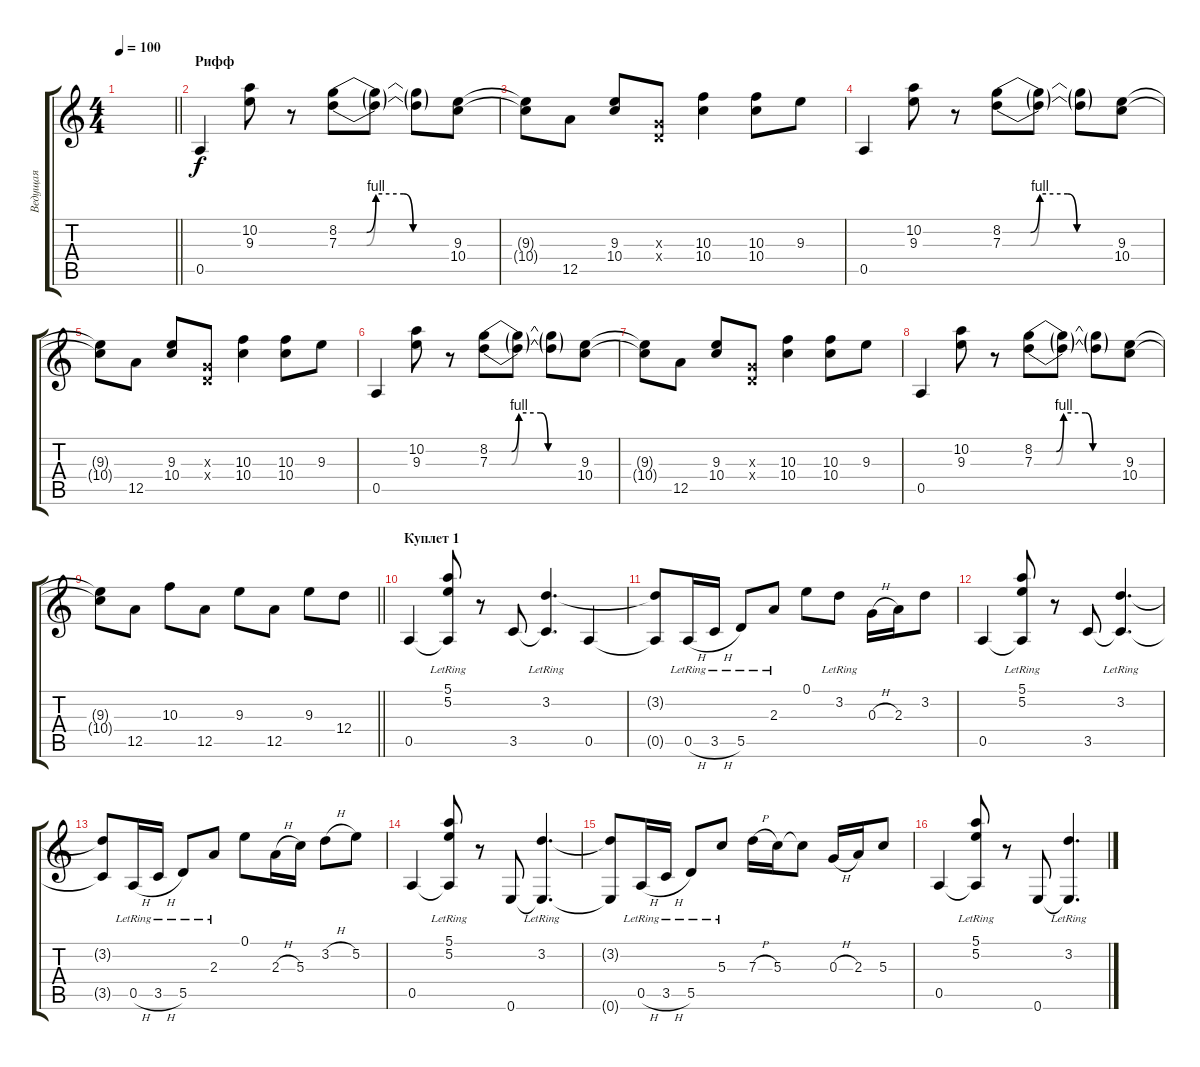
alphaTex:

\track ("Ведущая" "Ведущая") {instrument electricguitarjazz}
\staff {score tabs}
\tuning (E4 B3 G3 D3 A2 E2) {hide}
\ts (4 4)
\tempo 100
\clef g2
\barLineRight lightlight
\ks c
|
\section ("" "Рифф")
0.5.4{instrument distortionguitar} (10.2 9.3).8 r.8 (8.2{be (custom 0 0 15 0 20 4 35 4 40 0 45 0 60 0)} 7.3{be (custom 0 0 15 0 20 4 35 4 40 0 45 0 60 0)}).8 (8.2{t} 7.3{t}).8 (8.2{t} 7.3{t}).8 (9.3 10.4).8 |
(9.3{t} 10.4{t}).8 12.5.8 (9.3 10.4).8 (0.3{x} 0.4{x}).8 (10.3 10.4).4 (10.3 10.4).8 9.3.8 |
0.5.4 (10.2 9.3).8 r.8 (8.2{be (custom 0 0 15 0 20 4 35 4 40 0 45 0 60 0)} 7.3{be (custom 0 0 15 0 20 4 35 4 40 0 45 0 60 0)}).8 (8.2{t} 7.3{t}).8 (8.2{t} 7.3{t}).8 (9.3 10.4).8 |
(9.3{t} 10.4{t}).8 12.5.8 (9.3 10.4).8 (0.3{x} 0.4{x}).8 (10.3 10.4).4 (10.3 10.4).8 9.3.8 |
0.5.4 (10.2 9.3).8 r.8 (8.2{be (custom 0 0 15 0 20 4 35 4 40 0 45 0 60 0)} 7.3{be (custom 0 0 15 0 20 4 35 4 40 0 45 0 60 0)}).8 (8.2{t} 7.3{t}).8 (8.2{t} 7.3{t}).8 (9.3 10.4).8 |
(9.3{t} 10.4{t}).8 12.5.8 (9.3 10.4).8 (0.3{x} 0.4{x}).8 (10.3 10.4).4 (10.3 10.4).8 9.3.8 |
0.5.4 (10.2 9.3).8 r.8 (8.2{be (custom 0 0 15 0 20 4 35 4 40 0 45 0 60 0)} 7.3{be (custom 0 0 15 0 20 4 35 4 40 0 45 0 60 0)}).8 (8.2{t} 7.3{t}).8 (8.2{t} 7.3{t}).8 (9.3 10.4).8 |
\barLineRight lightlight
(9.3{t} 10.4{t}).8 12.5.8 10.3.8 12.5.8 9.3.8 12.5.8 9.3.8 12.4.8 |
\section ("" "Куплет 1")
0.5.4{instrument electricguitarjazz} (5.1{lr} 5.2{lr} 0.5{t}).8 r.8 3.5.8 (3.2{lr} 3.5{t}).4{d} 0.5.4{instrument electricguitarjazz} |
(3.2{t} 0.5{t}).8 0.5{h lr}.16 3.5{h lr}.16 5.5{lr}.8 2.3{lr}.8 0.1.8 3.2{lr}.8 0.3{h}.16 2.3.16 3.2.8 |
0.5.4 (5.1{lr} 5.2{lr} 0.5{t}).8 r.8 3.5.8 (3.2{lr} 3.5{t}).4{d} |
(3.2{t} 3.5{t}).8 0.5{h lr}.16 3.5{h lr}.16 5.5{lr}.8 2.3{lr}.8 0.1.8 2.3{h}.16 5.3.16 3.2{h}.8 5.2.8 |
0.5.4 (5.1{lr} 5.2{lr} 0.5{t}).8 r.8 0.6.8 (3.2{lr} 0.6{t}).4{d} |
(3.2{t} 0.6{t}).8 0.5{h lr}.16 3.5{h lr}.16 5.5{lr}.8 5.3{lr}.8 7.3{h}.16 5.3.16 5.3{t}.8 0.3{h}.16 2.3.16 5.3.8 |
0.5.4 (5.1{lr} 5.2{lr} 0.5{t}).8 r.8 0.6.8 (3.2{lr} 0.6{t}).4{d}
